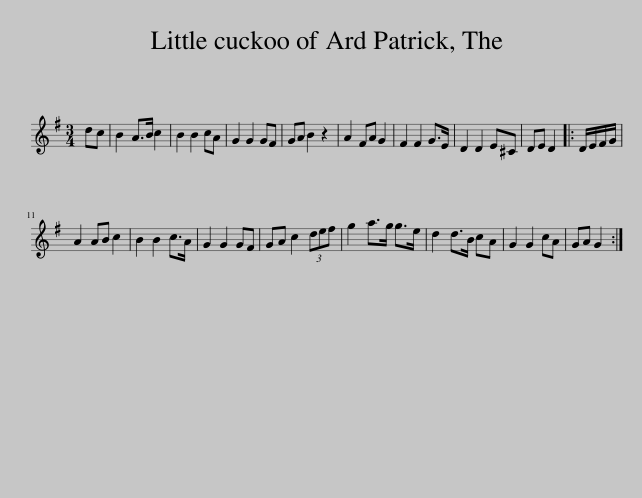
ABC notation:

X:1
L:1/8
M:3/4
I:linebreak $
K:G
V:1 treble
V:1
 dc | B2 A>B c2 | B2 B2 cA | G2 G2 GF | GA B2 z2 | %5
 A2 FA G2 | F2 F2 G>E | D2 D2 E^C | DE D2 |: D/E/F/G/ |$ %10
 A2 AB c2 | B2 B2 c>A | G2 G2 GF | GA c2 (3def | g2 a>g g>e | %15
 d2 d>B cA | G2 G2 cA | GA G2 :| %18
